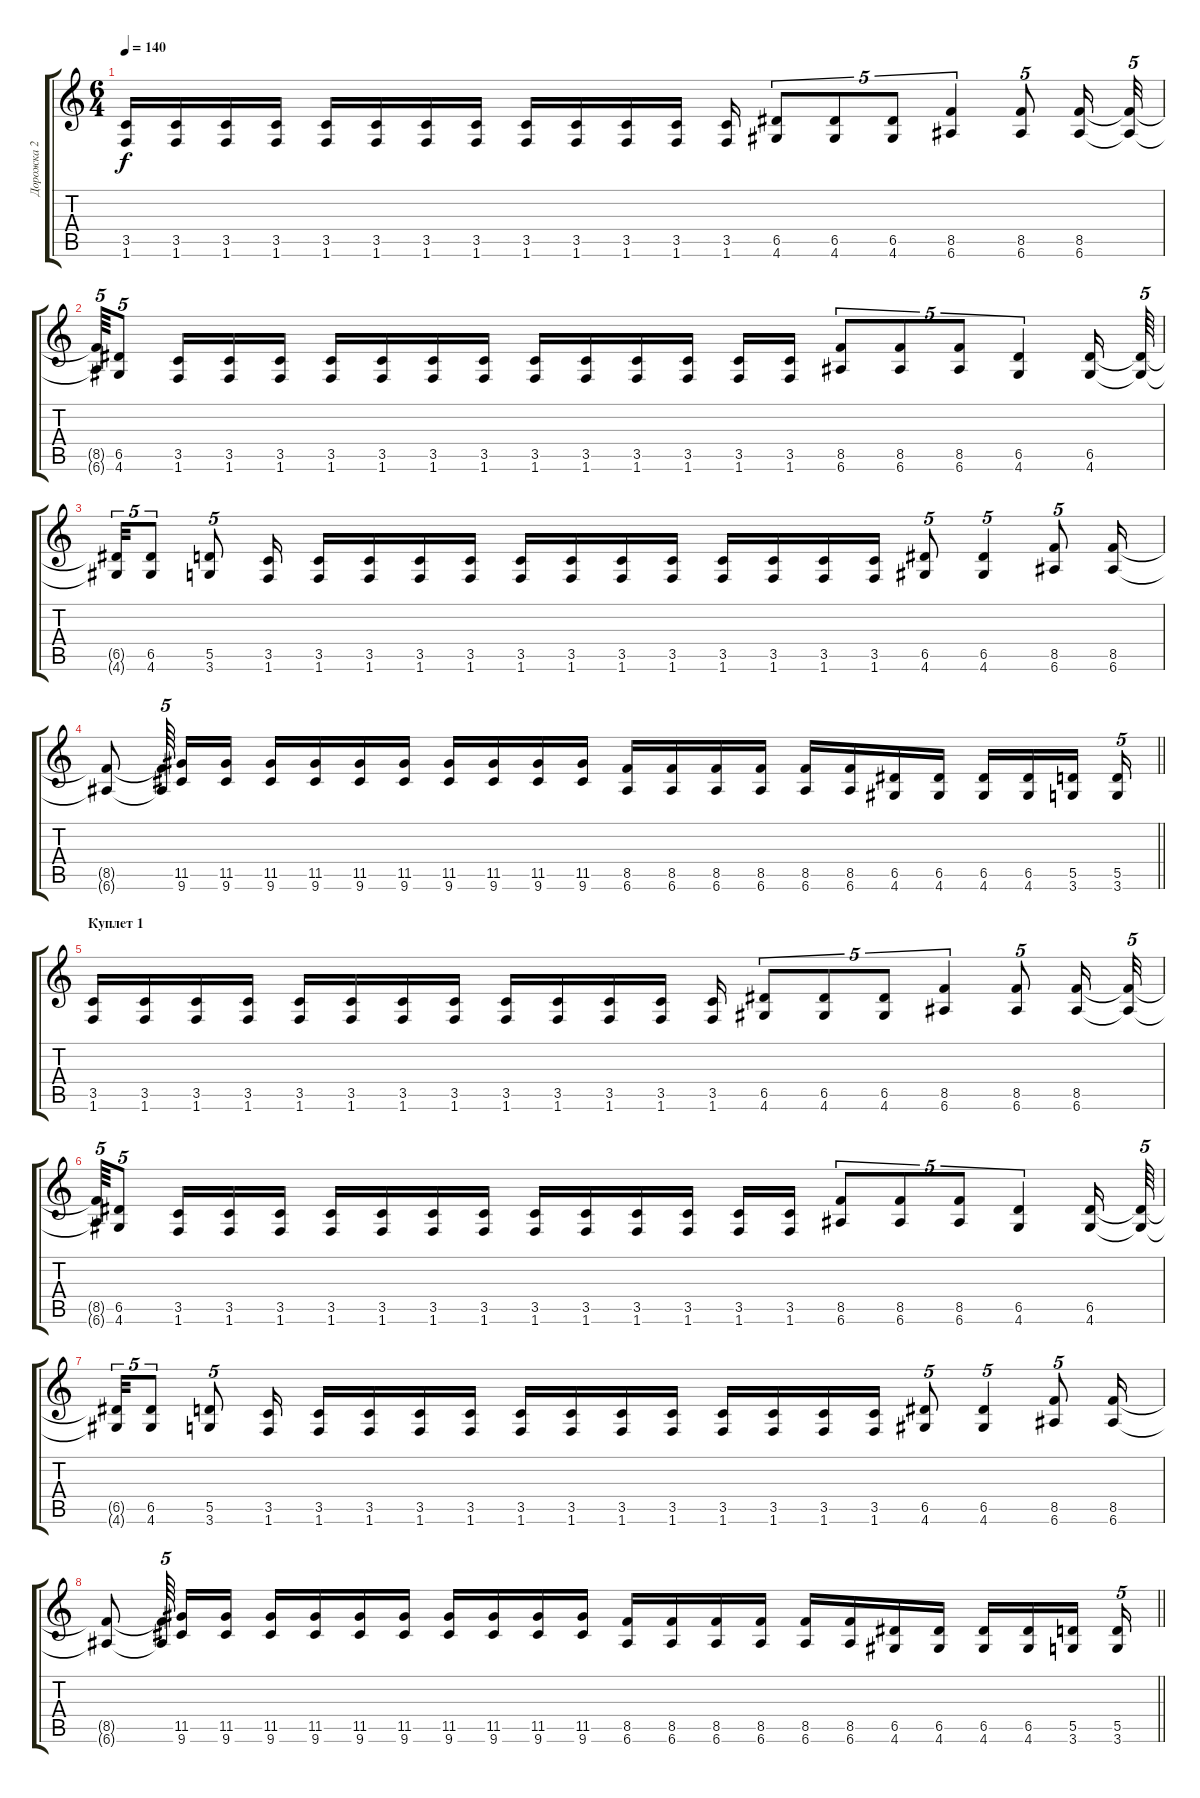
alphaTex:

\track ("Дорожка 2" "Дорожка 2") {instrument distortionguitar}
\staff {score tabs}
\tuning (E4 B3 G3 D3 A2 E2) {hide}
\ts (6 4)
\tempo 140
\clef g2
\ks c
(3.5 1.6).16{dy f} (3.5 1.6).16 (3.5 1.6).16 (3.5 1.6).16 (3.5 1.6).16 (3.5 1.6).16 (3.5 1.6).16 (3.5 1.6).16 (3.5 1.6).16 (3.5 1.6).16 (3.5 1.6).16 (3.5 1.6).16 (3.5 1.6).16 (6.5 4.6).8{tu (5 4)} (6.5 4.6).8{tu (5 4)} (6.5 4.6).8{tu (5 4)} (8.5 6.6).4{tu (5 4)} (8.5 6.6).8{tu (5 4)} (8.5 6.6).16 (8.5{t} 6.6{t}).32{tu (5 4)} |
(8.5{t} 6.6{t}).64{tu (5 4)} (6.5 4.6).8{tu (5 4)} (3.5 1.6).16 (3.5 1.6).16 (3.5 1.6).16 (3.5 1.6).16 (3.5 1.6).16 (3.5 1.6).16 (3.5 1.6).16 (3.5 1.6).16 (3.5 1.6).16 (3.5 1.6).16 (3.5 1.6).16 (3.5 1.6).16 (3.5 1.6).16 (8.5 6.6).8{tu (5 4)} (8.5 6.6).8{tu (5 4)} (8.5 6.6).8{tu (5 4)} (6.5 4.6).4{tu (5 4)} (6.5 4.6).16 (6.5{t} 4.6{t}).64{tu (5 4)} |
(6.5{t} 4.6{t}).32{tu (5 4)} (6.5 4.6).8{tu (5 4)} (5.5 3.6).8{tu (5 4)} (3.5 1.6).16 (3.5 1.6).16 (3.5 1.6).16 (3.5 1.6).16 (3.5 1.6).16 (3.5 1.6).16 (3.5 1.6).16 (3.5 1.6).16 (3.5 1.6).16 (3.5 1.6).16 (3.5 1.6).16 (3.5 1.6).16 (3.5 1.6).16 (6.5 4.6).8{tu (5 4)} (6.5 4.6).4{tu (5 4)} (8.5 6.6).8{tu (5 4)} (8.5 6.6).16 |
\barLineRight lightlight
(8.5{t} 6.6{t}).8 (8.5{t} 6.6{t}).64{tu (5 4) beam splitsecondary} (11.5 9.6).16 (11.5 9.6).16 (11.5 9.6).16 (11.5 9.6).16 (11.5 9.6).16 (11.5 9.6).16 (11.5 9.6).16 (11.5 9.6).16 (11.5 9.6).16 (11.5 9.6).16 (8.5 6.6).16 (8.5 6.6).16 (8.5 6.6).16 (8.5 6.6).16 (8.5 6.6).16 (8.5 6.6).16 (6.5 4.6).16 (6.5 4.6).16 (6.5 4.6).16 (6.5 4.6).16 (5.5 3.6).16{beam splitsecondary} (5.5 3.6).16{tu (5 4)} |
\section ("" "Куплет 1")
(3.5 1.6).16 (3.5 1.6).16 (3.5 1.6).16 (3.5 1.6).16 (3.5 1.6).16 (3.5 1.6).16 (3.5 1.6).16 (3.5 1.6).16 (3.5 1.6).16 (3.5 1.6).16 (3.5 1.6).16 (3.5 1.6).16 (3.5 1.6).16 (6.5 4.6).8{tu (5 4)} (6.5 4.6).8{tu (5 4)} (6.5 4.6).8{tu (5 4)} (8.5 6.6).4{tu (5 4)} (8.5 6.6).8{tu (5 4)} (8.5 6.6).16 (8.5{t} 6.6{t}).32{tu (5 4)} |
(8.5{t} 6.6{t}).64{tu (5 4)} (6.5 4.6).8{tu (5 4)} (3.5 1.6).16 (3.5 1.6).16 (3.5 1.6).16 (3.5 1.6).16 (3.5 1.6).16 (3.5 1.6).16 (3.5 1.6).16 (3.5 1.6).16 (3.5 1.6).16 (3.5 1.6).16 (3.5 1.6).16 (3.5 1.6).16 (3.5 1.6).16 (8.5 6.6).8{tu (5 4)} (8.5 6.6).8{tu (5 4)} (8.5 6.6).8{tu (5 4)} (6.5 4.6).4{tu (5 4)} (6.5 4.6).16 (6.5{t} 4.6{t}).64{tu (5 4)} |
(6.5{t} 4.6{t}).32{tu (5 4)} (6.5 4.6).8{tu (5 4)} (5.5 3.6).8{tu (5 4)} (3.5 1.6).16 (3.5 1.6).16 (3.5 1.6).16 (3.5 1.6).16 (3.5 1.6).16 (3.5 1.6).16 (3.5 1.6).16 (3.5 1.6).16 (3.5 1.6).16 (3.5 1.6).16 (3.5 1.6).16 (3.5 1.6).16 (3.5 1.6).16 (6.5 4.6).8{tu (5 4)} (6.5 4.6).4{tu (5 4)} (8.5 6.6).8{tu (5 4)} (8.5 6.6).16 |
\barLineRight lightlight
(8.5{t} 6.6{t}).8 (8.5{t} 6.6{t}).64{tu (5 4) beam splitsecondary} (11.5 9.6).16 (11.5 9.6).16 (11.5 9.6).16 (11.5 9.6).16 (11.5 9.6).16 (11.5 9.6).16 (11.5 9.6).16 (11.5 9.6).16 (11.5 9.6).16 (11.5 9.6).16 (8.5 6.6).16 (8.5 6.6).16 (8.5 6.6).16 (8.5 6.6).16 (8.5 6.6).16 (8.5 6.6).16 (6.5 4.6).16 (6.5 4.6).16 (6.5 4.6).16 (6.5 4.6).16 (5.5 3.6).16{beam splitsecondary} (5.5 3.6).16{tu (5 4)}
